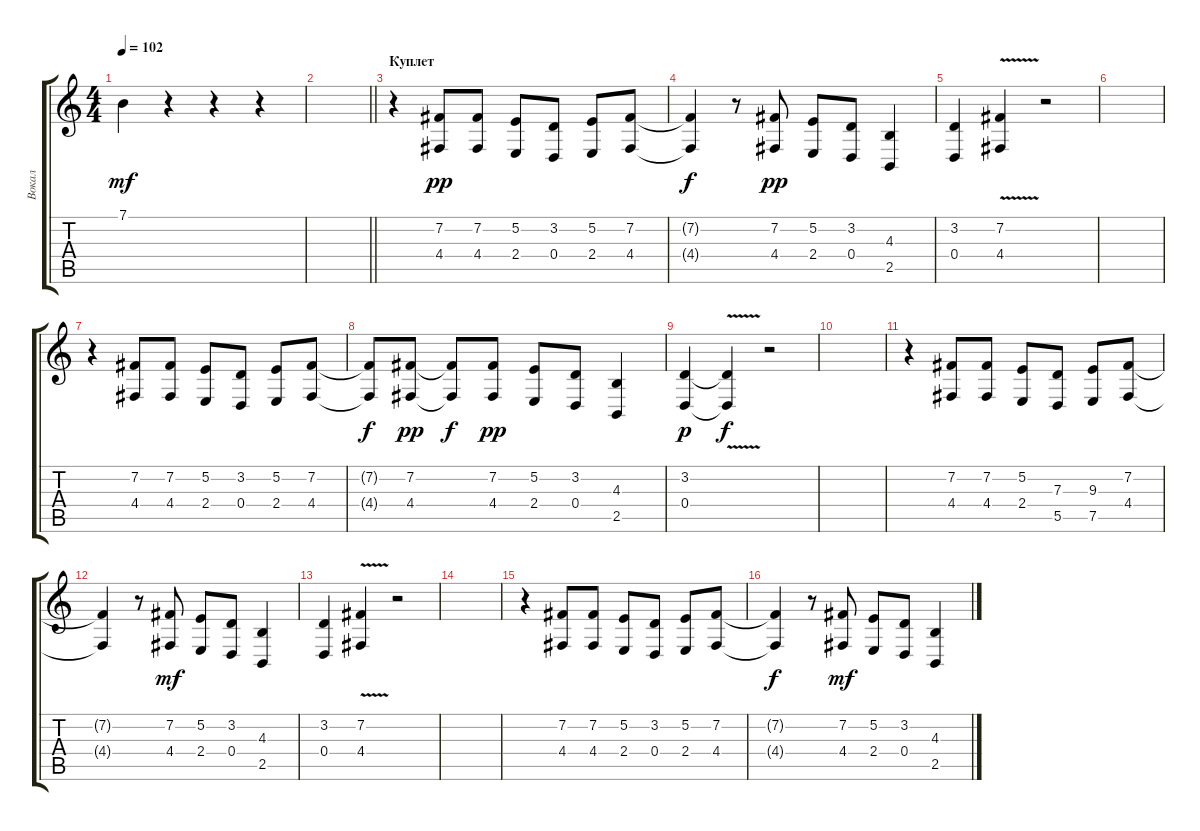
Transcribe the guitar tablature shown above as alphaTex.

\track ("Вокал" "Вокал") {instrument viola}
\staff {score tabs}
\tuning (E4 B3 G3 D3 A2 E2) {hide}
\ts (4 4)
\tempo 102
\clef g2
\ks c
7.1.4{dy mf} r.4 r.4 r.4 |
\barLineRight lightlight
|
\section ("" "Куплет")
r.4 (7.2 4.4).8{dy pp} (7.2 4.4).8 (5.2 2.4).8 (3.2 0.4).8 (5.2 2.4).8 (7.2 4.4).8 |
(7.2{t} 4.4{t}).4{dy f} r.8 (7.2 4.4).8{dy pp} (5.2 2.4).8 (3.2 0.4).8 (4.3 2.5).4 |
(3.2 0.4).4 (7.2 4.4{v}).4 r.2 |
|
r.4 (7.2 4.4).8 (7.2 4.4).8 (5.2 2.4).8 (3.2 0.4).8 (5.2 2.4).8 (7.2 4.4).8 |
(7.2{t} 4.4{t}).8{dy f} (7.2 4.4).8{dy pp} (7.2{t} 4.4{t}).8{dy f} (7.2 4.4).8{dy pp} (5.2 2.4).8 (3.2 0.4).8 (4.3 2.5).4 |
(3.2 0.4).4{dy p} (3.2{t} 0.4{v t}).4{dy f} r.2 |
|
r.4 (7.2 4.4).8 (7.2 4.4).8 (5.2 2.4).8 (7.3 5.5).8 (9.3 7.5).8 (7.2 4.4).8 |
(7.2{t} 4.4{t}).4 r.8 (7.2 4.4).8{dy mf} (5.2 2.4).8 (3.2 0.4).8 (4.3 2.5).4 |
(3.2 0.4).4 (7.2 4.4{v}).4 r.2 |
|
r.4 (7.2 4.4).8 (7.2 4.4).8 (5.2 2.4).8 (3.2 0.4).8 (5.2 2.4).8 (7.2 4.4).8 |
(7.2{t} 4.4{t}).4{dy f} r.8 (7.2 4.4).8{dy mf} (5.2 2.4).8 (3.2 0.4).8 (4.3 2.5).4
